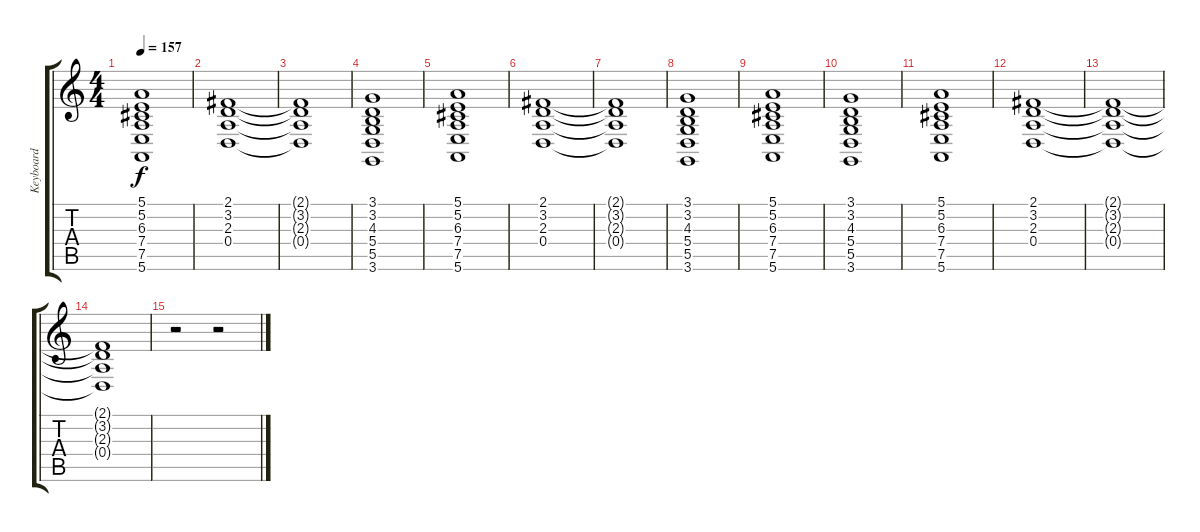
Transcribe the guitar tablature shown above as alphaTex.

\track ("Keyboard" "Keyboard") {instrument churchorgan}
\staff {score tabs}
\tuning (E4 B3 G3 D3 A2 E2) {hide}
\ts (4 4)
\tempo 157
\clef g2
\ks c
(5.1 5.2 6.3 7.4 7.5 5.6).1{dy f} |
(2.1 3.2 2.3 0.4).1 |
(2.1{t} 3.2{t} 2.3{t} 0.4{t}).1 |
(3.1 3.2 4.3 5.4 5.5 3.6).1 |
(5.1 5.2 6.3 7.4 7.5 5.6).1 |
(2.1 3.2 2.3 0.4).1 |
(2.1{t} 3.2{t} 2.3{t} 0.4{t}).1 |
(3.1 3.2 4.3 5.4 5.5 3.6).1 |
(5.1 5.2 6.3 7.4 7.5 5.6).1 |
(3.1 3.2 4.3 5.4 5.5 3.6).1 |
(5.1 5.2 6.3 7.4 7.5 5.6).1 |
(2.1 3.2 2.3 0.4).1 |
(2.1{t} 3.2{t} 2.3{t} 0.4{t}).1 |
(2.1{t} 3.2{t} 2.3{t} 0.4{t}).1 |
r.2 r.2
